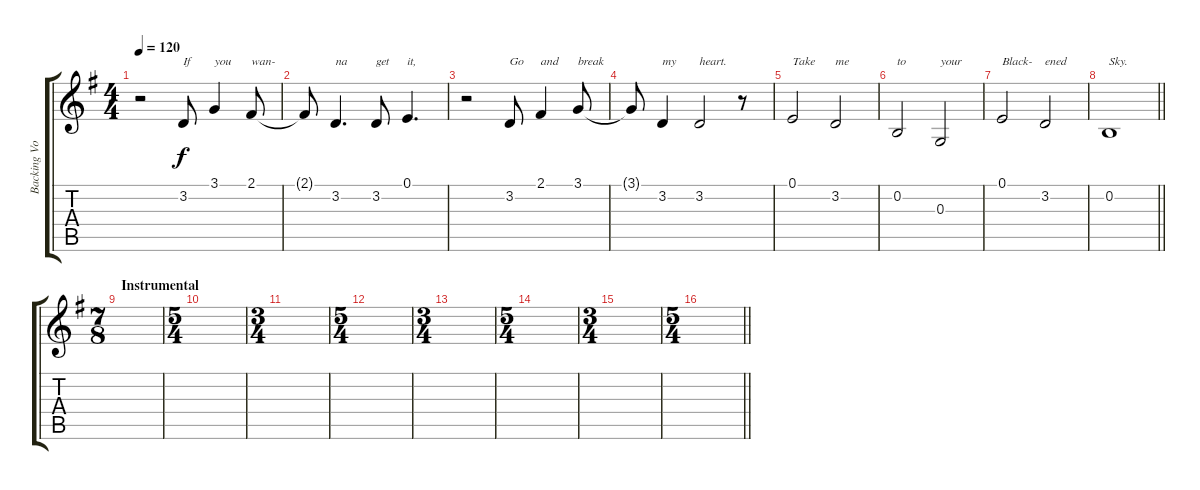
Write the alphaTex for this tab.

\track ("Backing Vocals - Ben Johnston" "Backing Vo") {instrument altosax}
\staff {score tabs}
\tuning (E4 B3 G3 D3 A2 E2) {hide}
\ts (4 4)
\tempo 120
\clef g2
\ks eminor
r.2{dy f} 3.2.8{txt "If"} 3.1.4{txt "you"} 2.1.8{txt "wan-"} |
2.1{t}.8 3.2.4{d txt "na"} 3.2.8{txt "get"} 0.1.4{d txt "it,"} |
r.2 3.2.8{txt "Go"} 2.1.4{txt "and"} 3.1.8{txt "break"} |
3.1{t}.8 3.2.4{txt "my"} 3.2.2{txt "heart."} r.8 |
0.1.2{txt "Take"} 3.2.2{txt "me"} |
0.2.2{txt "to"} 0.3.2{txt "your"} |
0.1.2{txt "Black-"} 3.2.2{txt "ened"} |
\barLineRight lightlight
0.2.1{txt "Sky."} |
\ts (7 8)
\section ("" "Instrumental")
|
\ts (5 4)
|
\ts (3 4)
|
\ts (5 4)
|
\ts (3 4)
|
\ts (5 4)
|
\ts (3 4)
|
\ts (5 4)
\barLineRight lightlight
